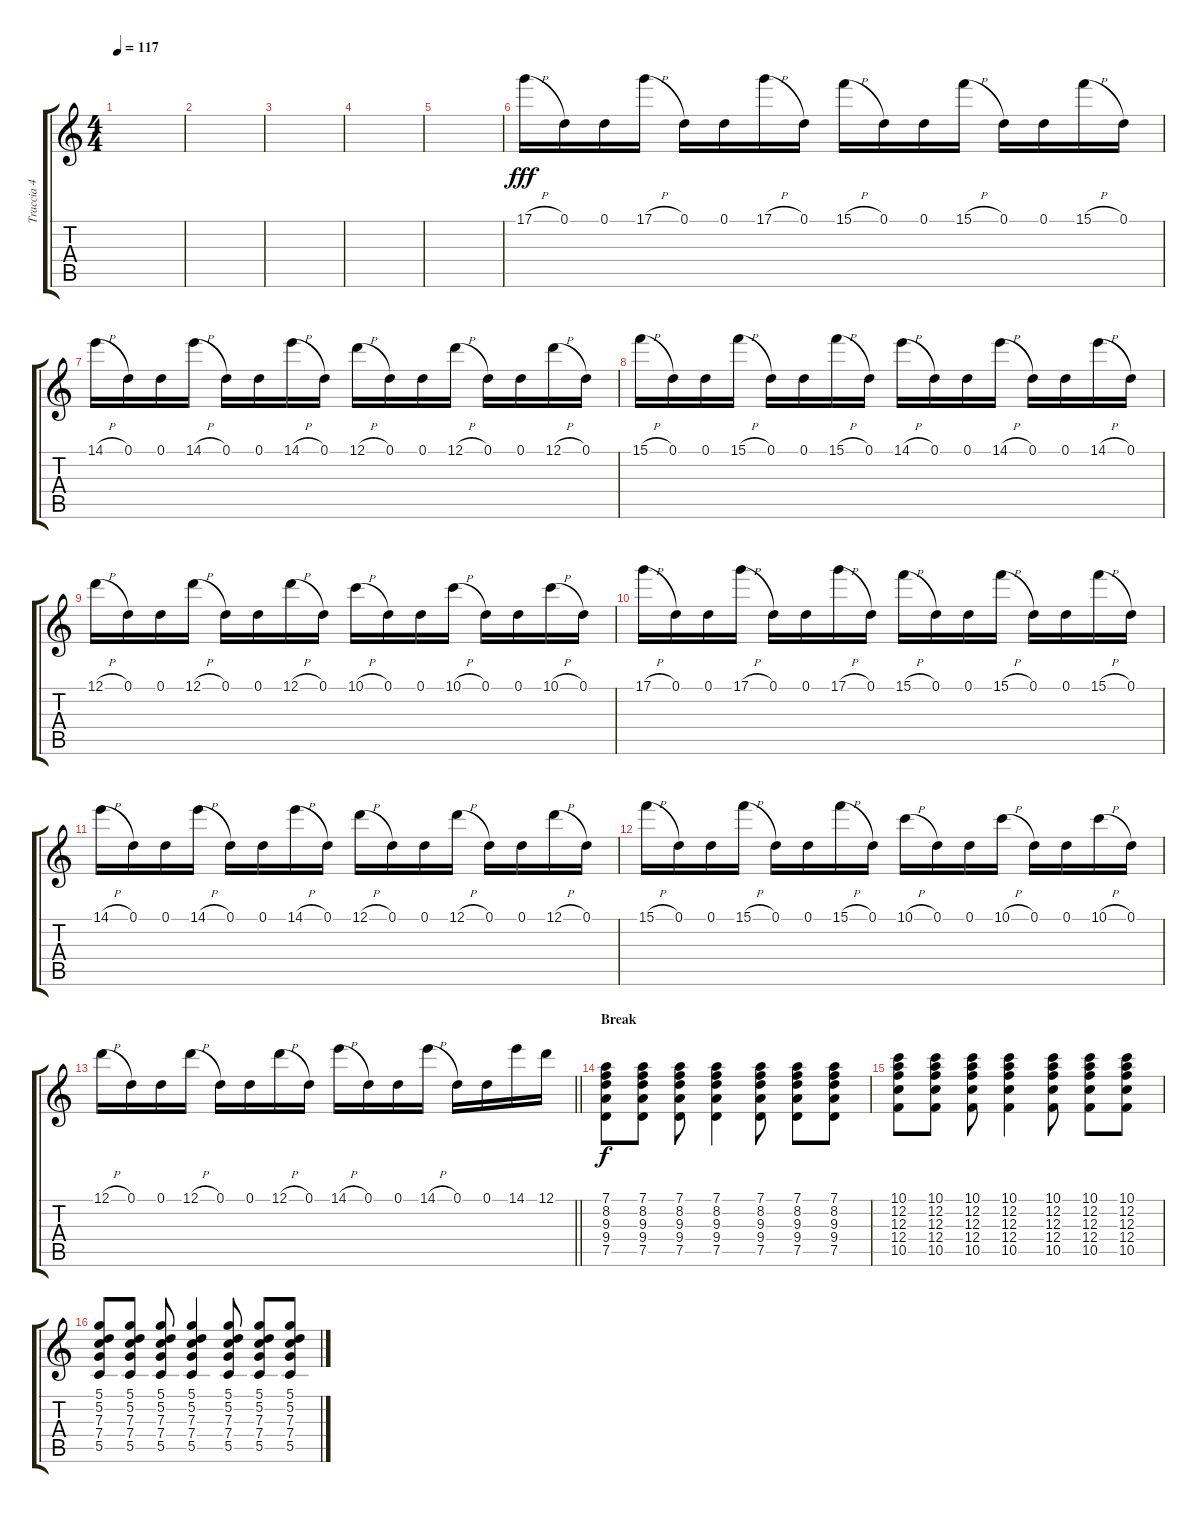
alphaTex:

\track ("Traccia 4" "Traccia 4") {instrument distortionguitar}
\staff {score tabs}
\tuning (D4 A3 F3 C3 G2 D2) {hide}
\ts (4 4)
\tempo 117
\clef g2
\ks c
|
|
|
|
|
17.1{h}.16{dy fff} 0.1.16 0.1.16 17.1{h}.16 0.1.16 0.1.16 17.1{h}.16 0.1.16 15.1{h}.16 0.1.16 0.1.16 15.1{h}.16 0.1.16 0.1.16 15.1{h}.16 0.1.16 |
14.1{h}.16 0.1.16 0.1.16 14.1{h}.16 0.1.16 0.1.16 14.1{h}.16 0.1.16 12.1{h}.16 0.1.16 0.1.16 12.1{h}.16 0.1.16 0.1.16 12.1{h}.16 0.1.16 |
15.1{h}.16 0.1.16 0.1.16 15.1{h}.16 0.1.16 0.1.16 15.1{h}.16 0.1.16 14.1{h}.16 0.1.16 0.1.16 14.1{h}.16 0.1.16 0.1.16 14.1{h}.16 0.1.16 |
12.1{h}.16 0.1.16 0.1.16 12.1{h}.16 0.1.16 0.1.16 12.1{h}.16 0.1.16 10.1{h}.16 0.1.16 0.1.16 10.1{h}.16 0.1.16 0.1.16 10.1{h}.16 0.1.16 |
17.1{h}.16 0.1.16 0.1.16 17.1{h}.16 0.1.16 0.1.16 17.1{h}.16 0.1.16 15.1{h}.16 0.1.16 0.1.16 15.1{h}.16 0.1.16 0.1.16 15.1{h}.16 0.1.16 |
14.1{h}.16 0.1.16 0.1.16 14.1{h}.16 0.1.16 0.1.16 14.1{h}.16 0.1.16 12.1{h}.16 0.1.16 0.1.16 12.1{h}.16 0.1.16 0.1.16 12.1{h}.16 0.1.16 |
15.1{h}.16 0.1.16 0.1.16 15.1{h}.16 0.1.16 0.1.16 15.1{h}.16 0.1.16 10.1{h}.16 0.1.16 0.1.16 10.1{h}.16 0.1.16 0.1.16 10.1{h}.16 0.1.16 |
\barLineRight lightlight
12.1{h}.16 0.1.16 0.1.16 12.1{h}.16 0.1.16 0.1.16 12.1{h}.16 0.1.16 14.1{h}.16 0.1.16 0.1.16 14.1{h}.16 0.1.16 0.1.16 14.1.16 12.1.16 |
\section ("" "Break")
(7.1 8.2 9.3 9.4 7.5).8{dy f volume 4 instrument electricguitarclean} (7.1 8.2 9.3 9.4 7.5).8{volume 10} (7.1 8.2 9.3 9.4 7.5).8 (7.1 8.2 9.3 9.4 7.5).4 (7.1 8.2 9.3 9.4 7.5).8 (7.1 8.2 9.3 9.4 7.5).8 (7.1 8.2 9.3 9.4 7.5).8 |
(10.1 12.2 12.3 12.4 10.5).8 (10.1 12.2 12.3 12.4 10.5).8 (10.1 12.2 12.3 12.4 10.5).8 (10.1 12.2 12.3 12.4 10.5).4 (10.1 12.2 12.3 12.4 10.5).8 (10.1 12.2 12.3 12.4 10.5).8 (10.1 12.2 12.3 12.4 10.5).8 |
(5.1 5.2 7.3 7.4 5.5).8 (5.1 5.2 7.3 7.4 5.5).8 (5.1 5.2 7.3 7.4 5.5).8 (5.1 5.2 7.3 7.4 5.5).4 (5.1 5.2 7.3 7.4 5.5).8 (5.1 5.2 7.3 7.4 5.5).8 (5.1 5.2 7.3 7.4 5.5).8
